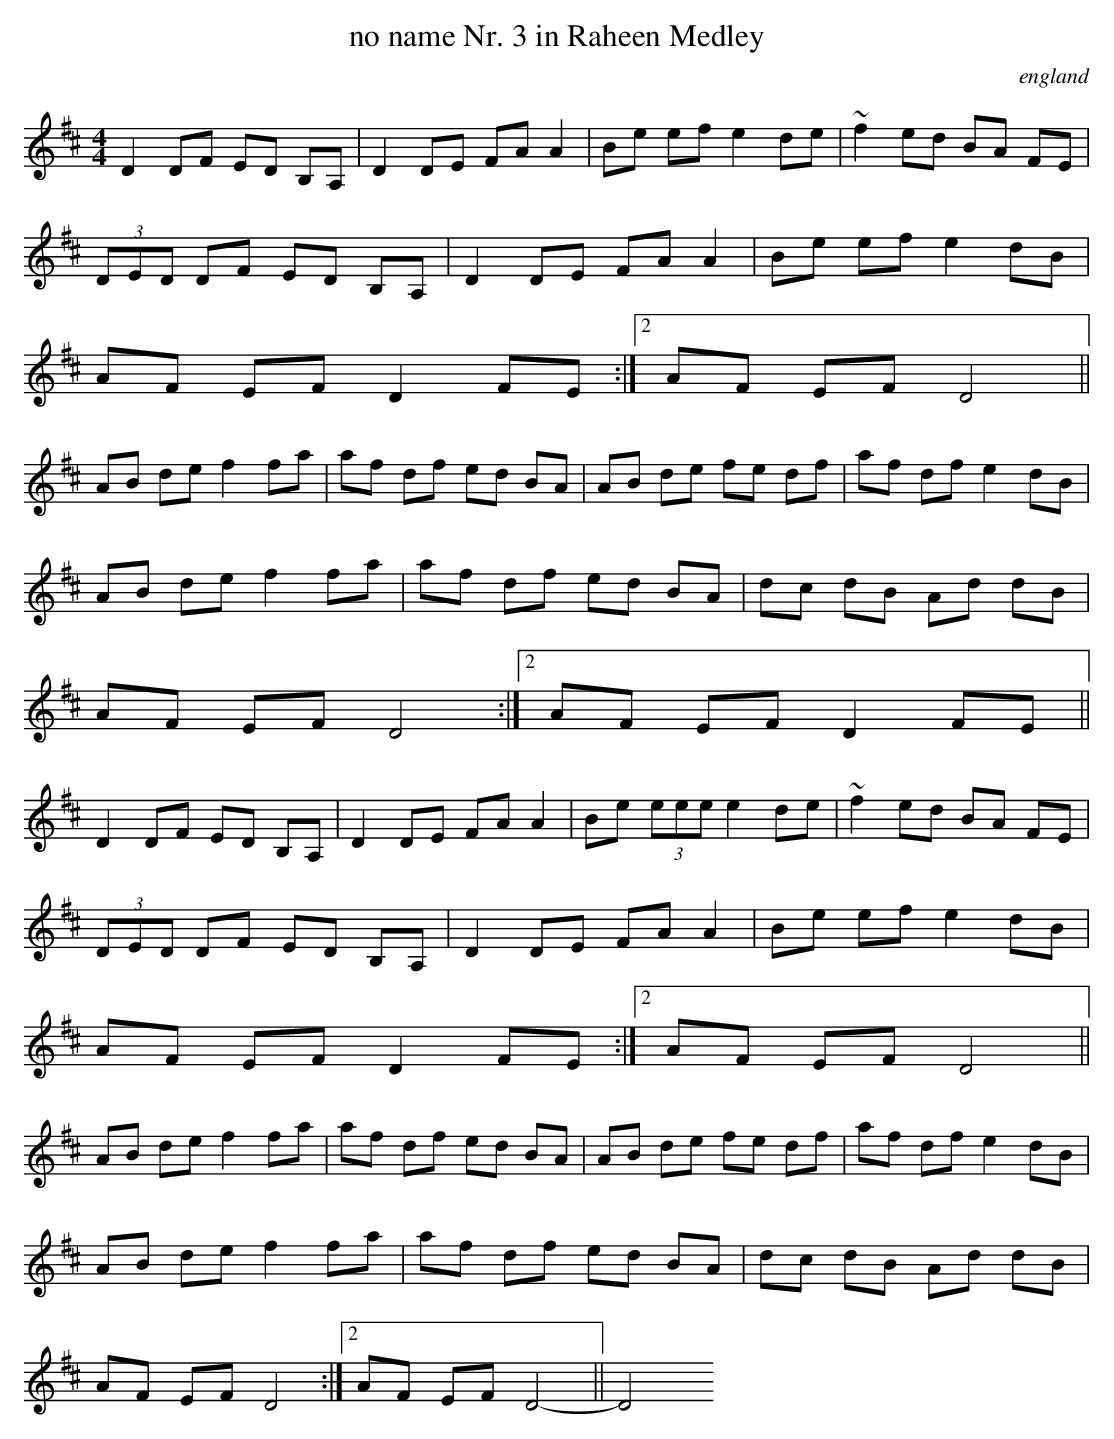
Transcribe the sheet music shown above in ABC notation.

X:1
T:no name Nr. 3 in Raheen Medley
O:england
M:4/4
L:1/8
K:D
D2 DF ED B,A,|D2 DE FA A2|Be ef e2 de|~f2 ed BA FE|
(3DED DF ED B,A,|D2 DE FA A2|Be ef e2 dB|
1 AF EF D2 FE:|2 AF EF D4||
AB de f2 fa|af df ed BA|AB de fe df|af df e2 dB|
AB de f2 fa|af df ed BA|dc dB Ad dB|
1 AF EF D4:|2 AF EF D2 FE||
D2 DF ED B,A,|D2 DE FA A2|Be (3eee e2 de|~f2 ed BA FE|
(3DED DF ED B,A,|D2 DE FA A2|Be ef e2 dB|
1 AF EF D2 FE:|2 AF EF D4||
AB de f2 fa|af df ed BA|AB de fe df|af df e2 dB|
AB de f2 fa|af df ed BA|dc dB Ad dB|
1 AF EF D4:|2 AF EF D4-||D4
